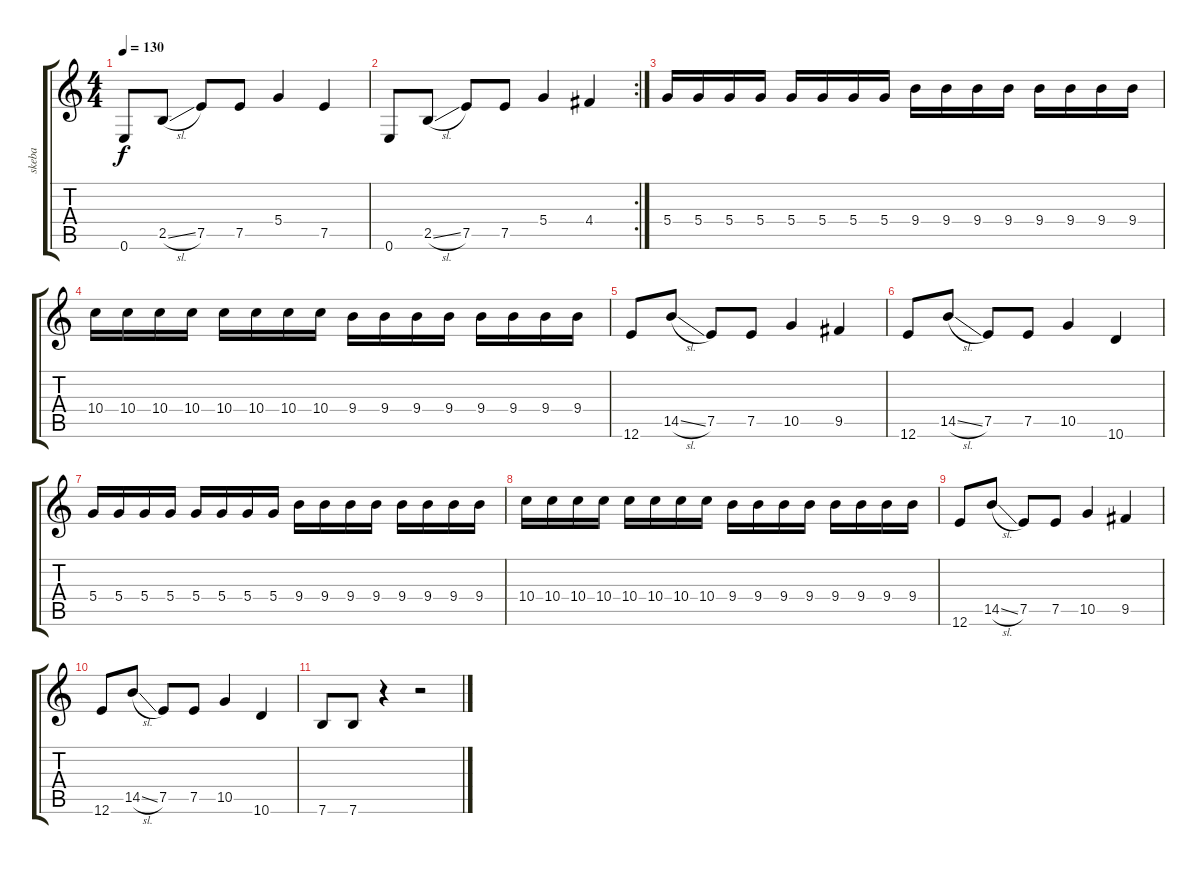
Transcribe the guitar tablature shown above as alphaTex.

\track ("skeba" "skeba") {instrument overdrivenguitar}
\staff {score tabs}
\tuning (E4 B3 G3 D3 A2 E2) {hide}
\ts (4 4)
\tempo 130
\clef g2
\ks c
0.6.8{dy f} 2.5{sl}.8 7.5.8 7.5.8 5.4.4 7.5.4 |
\rc 2
0.6.8 2.5{sl}.8 7.5.8 7.5.8 5.4.4 4.4.4 |
5.4.16 5.4.16 5.4.16 5.4.16 5.4.16 5.4.16 5.4.16 5.4.16 9.4.16 9.4.16 9.4.16 9.4.16 9.4.16 9.4.16 9.4.16 9.4.16 |
10.4.16 10.4.16 10.4.16 10.4.16 10.4.16 10.4.16 10.4.16 10.4.16 9.4.16 9.4.16 9.4.16 9.4.16 9.4.16 9.4.16 9.4.16 9.4.16 |
12.6.8 14.5{sl}.8 7.5.8 7.5.8 10.5.4 9.5.4 |
12.6.8 14.5{sl}.8 7.5.8 7.5.8 10.5.4 10.6.4 |
5.4.16 5.4.16 5.4.16 5.4.16 5.4.16 5.4.16 5.4.16 5.4.16 9.4.16 9.4.16 9.4.16 9.4.16 9.4.16 9.4.16 9.4.16 9.4.16 |
10.4.16 10.4.16 10.4.16 10.4.16 10.4.16 10.4.16 10.4.16 10.4.16 9.4.16 9.4.16 9.4.16 9.4.16 9.4.16 9.4.16 9.4.16 9.4.16 |
12.6.8 14.5{sl}.8 7.5.8 7.5.8 10.5.4 9.5.4 |
12.6.8 14.5{sl}.8 7.5.8 7.5.8 10.5.4 10.6.4 |
7.6.8 7.6.8 r.4 r.2
